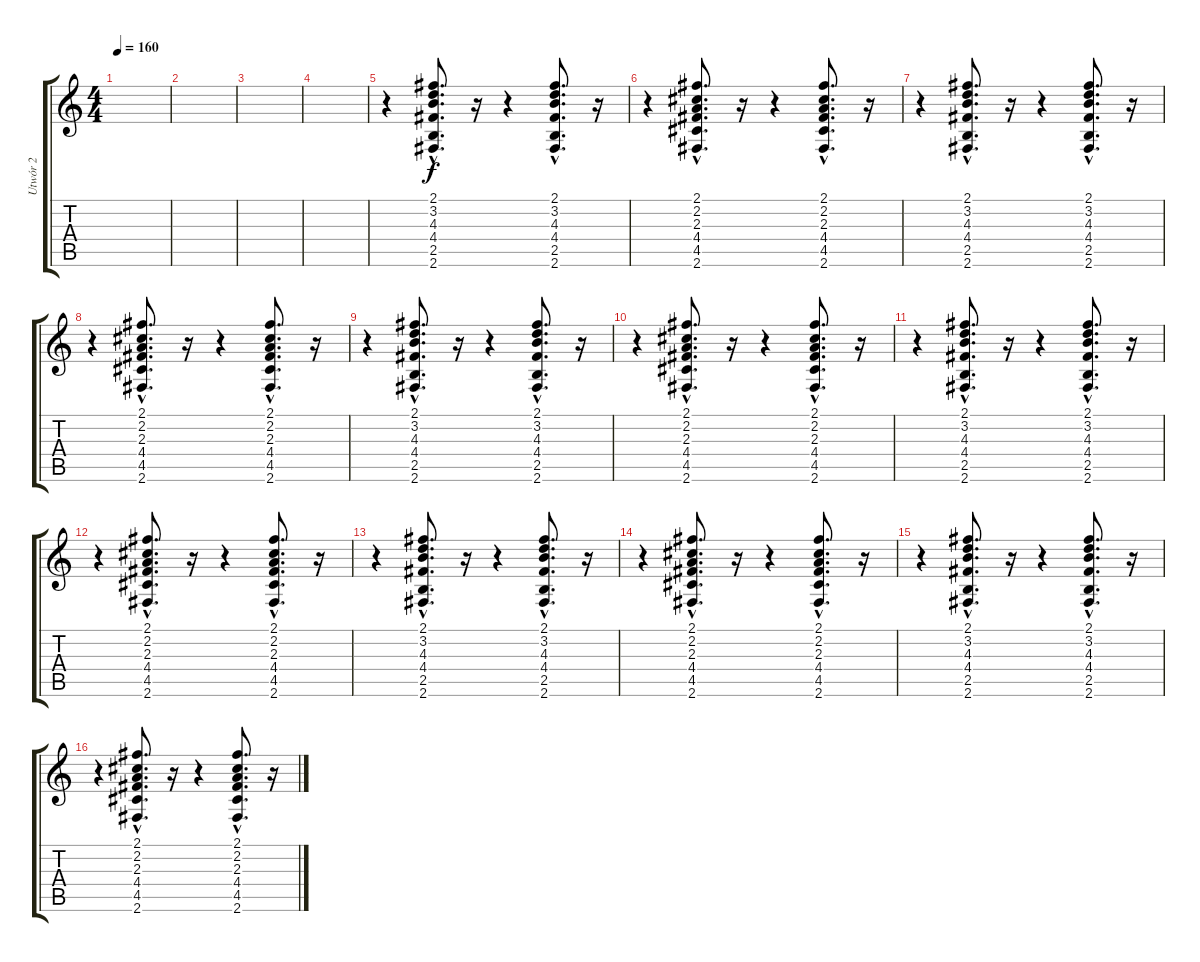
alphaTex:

\track ("Utwór 2" "Utwór 2") {instrument electricguitarmuted}
\staff {score tabs}
\tuning (E4 B3 G3 D3 A2 E2) {hide}
\ts (4 4)
\tempo 160
\clef g2
\ks c
|
|
|
|
r.4 (2.1{hac} 3.2{hac} 4.3{hac} 4.4{hac} 2.5{hac} 2.6{hac}).8{d} r.16 r.4 (2.1{hac} 3.2{hac} 4.3{hac} 4.4{hac} 2.5{hac} 2.6{hac}).8{d} r.16 |
r.4 (2.1{hac} 2.2{hac} 2.3{hac} 4.4{hac} 4.5{hac} 2.6{hac}).8{d} r.16 r.4 (2.1{hac} 2.2{hac} 2.3{hac} 4.4{hac} 4.5{hac} 2.6{hac}).8{d} r.16 |
r.4 (2.1{hac} 3.2{hac} 4.3{hac} 4.4{hac} 2.5{hac} 2.6{hac}).8{d} r.16 r.4 (2.1{hac} 3.2{hac} 4.3{hac} 4.4{hac} 2.5{hac} 2.6{hac}).8{d} r.16 |
r.4 (2.1{hac} 2.2{hac} 2.3{hac} 4.4{hac} 4.5{hac} 2.6{hac}).8{d} r.16 r.4 (2.1{hac} 2.2{hac} 2.3{hac} 4.4{hac} 4.5{hac} 2.6{hac}).8{d} r.16 |
r.4 (2.1{hac} 3.2{hac} 4.3{hac} 4.4{hac} 2.5{hac} 2.6{hac}).8{d} r.16 r.4 (2.1{hac} 3.2{hac} 4.3{hac} 4.4{hac} 2.5{hac} 2.6{hac}).8{d} r.16 |
r.4 (2.1{hac} 2.2{hac} 2.3{hac} 4.4{hac} 4.5{hac} 2.6{hac}).8{d} r.16 r.4 (2.1{hac} 2.2{hac} 2.3{hac} 4.4{hac} 4.5{hac} 2.6{hac}).8{d} r.16 |
r.4 (2.1{hac} 3.2{hac} 4.3{hac} 4.4{hac} 2.5{hac} 2.6{hac}).8{d} r.16 r.4 (2.1{hac} 3.2{hac} 4.3{hac} 4.4{hac} 2.5{hac} 2.6{hac}).8{d} r.16 |
r.4 (2.1{hac} 2.2{hac} 2.3{hac} 4.4{hac} 4.5{hac} 2.6{hac}).8{d} r.16 r.4 (2.1{hac} 2.2{hac} 2.3{hac} 4.4{hac} 4.5{hac} 2.6{hac}).8{d} r.16 |
r.4 (2.1{hac} 3.2{hac} 4.3{hac} 4.4{hac} 2.5{hac} 2.6{hac}).8{d} r.16 r.4 (2.1{hac} 3.2{hac} 4.3{hac} 4.4{hac} 2.5{hac} 2.6{hac}).8{d} r.16 |
r.4 (2.1{hac} 2.2{hac} 2.3{hac} 4.4{hac} 4.5{hac} 2.6{hac}).8{d} r.16 r.4 (2.1{hac} 2.2{hac} 2.3{hac} 4.4{hac} 4.5{hac} 2.6{hac}).8{d} r.16 |
r.4 (2.1{hac} 3.2{hac} 4.3{hac} 4.4{hac} 2.5{hac} 2.6{hac}).8{d} r.16 r.4 (2.1{hac} 3.2{hac} 4.3{hac} 4.4{hac} 2.5{hac} 2.6{hac}).8{d} r.16 |
r.4 (2.1{hac} 2.2{hac} 2.3{hac} 4.4{hac} 4.5{hac} 2.6{hac}).8{d} r.16 r.4 (2.1{hac} 2.2{hac} 2.3{hac} 4.4{hac} 4.5{hac} 2.6{hac}).8{d} r.16
